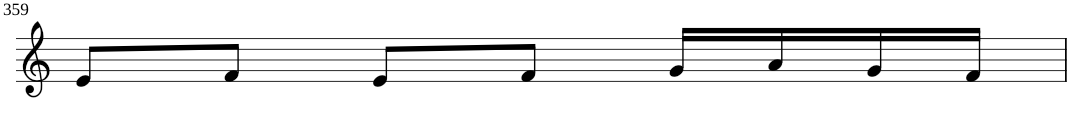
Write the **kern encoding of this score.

**kern
*part1
*staff1
*I"Violin
!!LO:PB:g=z
*clefG2
*k[]
*M3/4
=359
8e/L
8f/J
8e/L
8f/J
16g/LL
16a/
16g/
16f/JJ
=
*-
